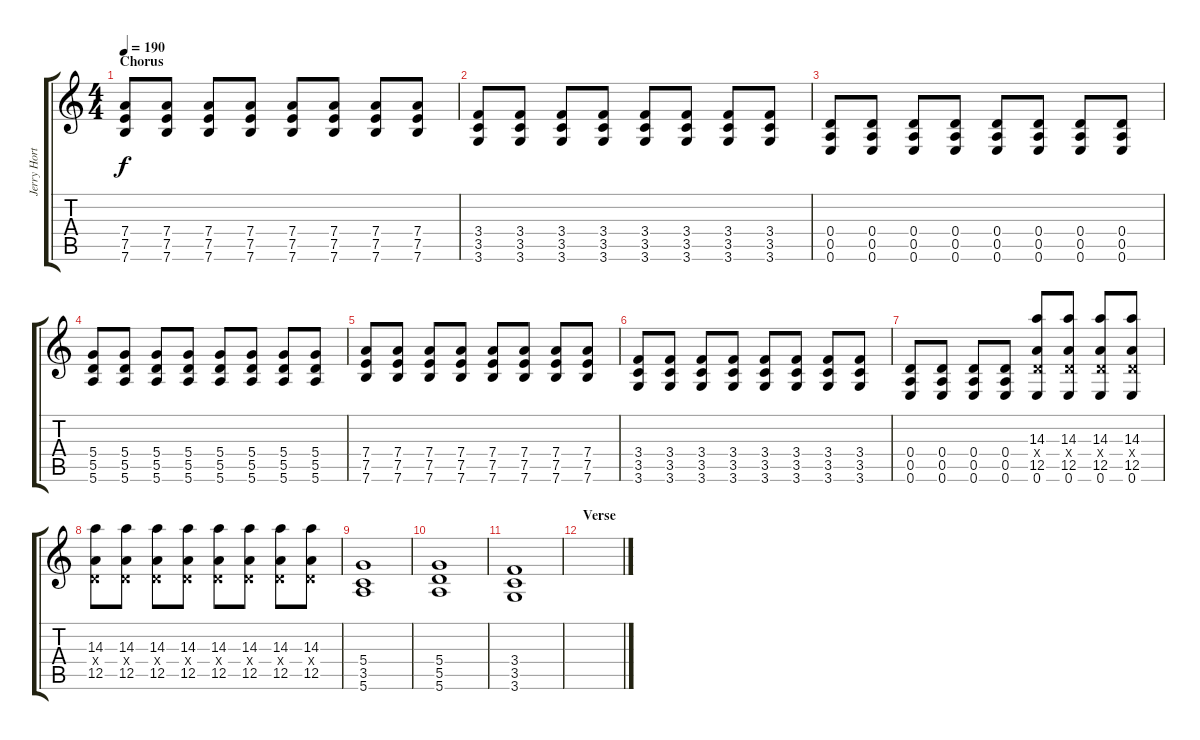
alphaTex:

\track ("Jerry Horton guitar 2" "Jerry Hort") {instrument overdrivenguitar}
\staff {score tabs}
\tuning (E4 B3 G3 D3 A2 E2) {hide}
\ts (4 4)
\section ("" "Chorus")
\tempo 190
\clef g2
\ks c
(7.4 7.5 7.6).8{dy f} (7.4 7.5 7.6).8 (7.4 7.5 7.6).8 (7.4 7.5 7.6).8 (7.4 7.5 7.6).8 (7.4 7.5 7.6).8 (7.4 7.5 7.6).8 (7.4 7.5 7.6).8 |
(3.4 3.5 3.6).8 (3.4 3.5 3.6).8 (3.4 3.5 3.6).8 (3.4 3.5 3.6).8 (3.4 3.5 3.6).8 (3.4 3.5 3.6).8 (3.4 3.5 3.6).8 (3.4 3.5 3.6).8 |
(0.4 0.5 0.6).8 (0.4 0.5 0.6).8 (0.4 0.5 0.6).8 (0.4 0.5 0.6).8 (0.4 0.5 0.6).8 (0.4 0.5 0.6).8 (0.4 0.5 0.6).8 (0.4 0.5 0.6).8 |
(5.4 5.5 5.6).8 (5.4 5.5 5.6).8 (5.4 5.5 5.6).8 (5.4 5.5 5.6).8 (5.4 5.5 5.6).8 (5.4 5.5 5.6).8 (5.4 5.5 5.6).8 (5.4 5.5 5.6).8 |
(7.4 7.5 7.6).8 (7.4 7.5 7.6).8 (7.4 7.5 7.6).8 (7.4 7.5 7.6).8 (7.4 7.5 7.6).8 (7.4 7.5 7.6).8 (7.4 7.5 7.6).8 (7.4 7.5 7.6).8 |
(3.4 3.5 3.6).8 (3.4 3.5 3.6).8 (3.4 3.5 3.6).8 (3.4 3.5 3.6).8 (3.4 3.5 3.6).8 (3.4 3.5 3.6).8 (3.4 3.5 3.6).8 (3.4 3.5 3.6).8 |
(0.4 0.5 0.6).8 (0.4 0.5 0.6).8 (0.4 0.5 0.6).8 (0.4 0.5 0.6).8 (14.3 0.4{x} 12.5 0.6).8 (14.3 0.4{x} 12.5 0.6).8 (14.3 0.4{x} 12.5 0.6).8 (14.3 0.4{x} 12.5 0.6).8 |
(14.3 0.4{x} 12.5).8 (14.3 0.4{x} 12.5).8 (14.3 0.4{x} 12.5).8 (14.3 0.4{x} 12.5).8 (14.3 0.4{x} 12.5).8 (14.3 0.4{x} 12.5).8 (14.3 0.4{x} 12.5).8 (14.3 0.4{x} 12.5).8 |
(5.4 3.5 5.6).1 |
(5.4 5.5 5.6).1 |
(3.4 3.5 3.6).1 |
\section ("" "Verse")
